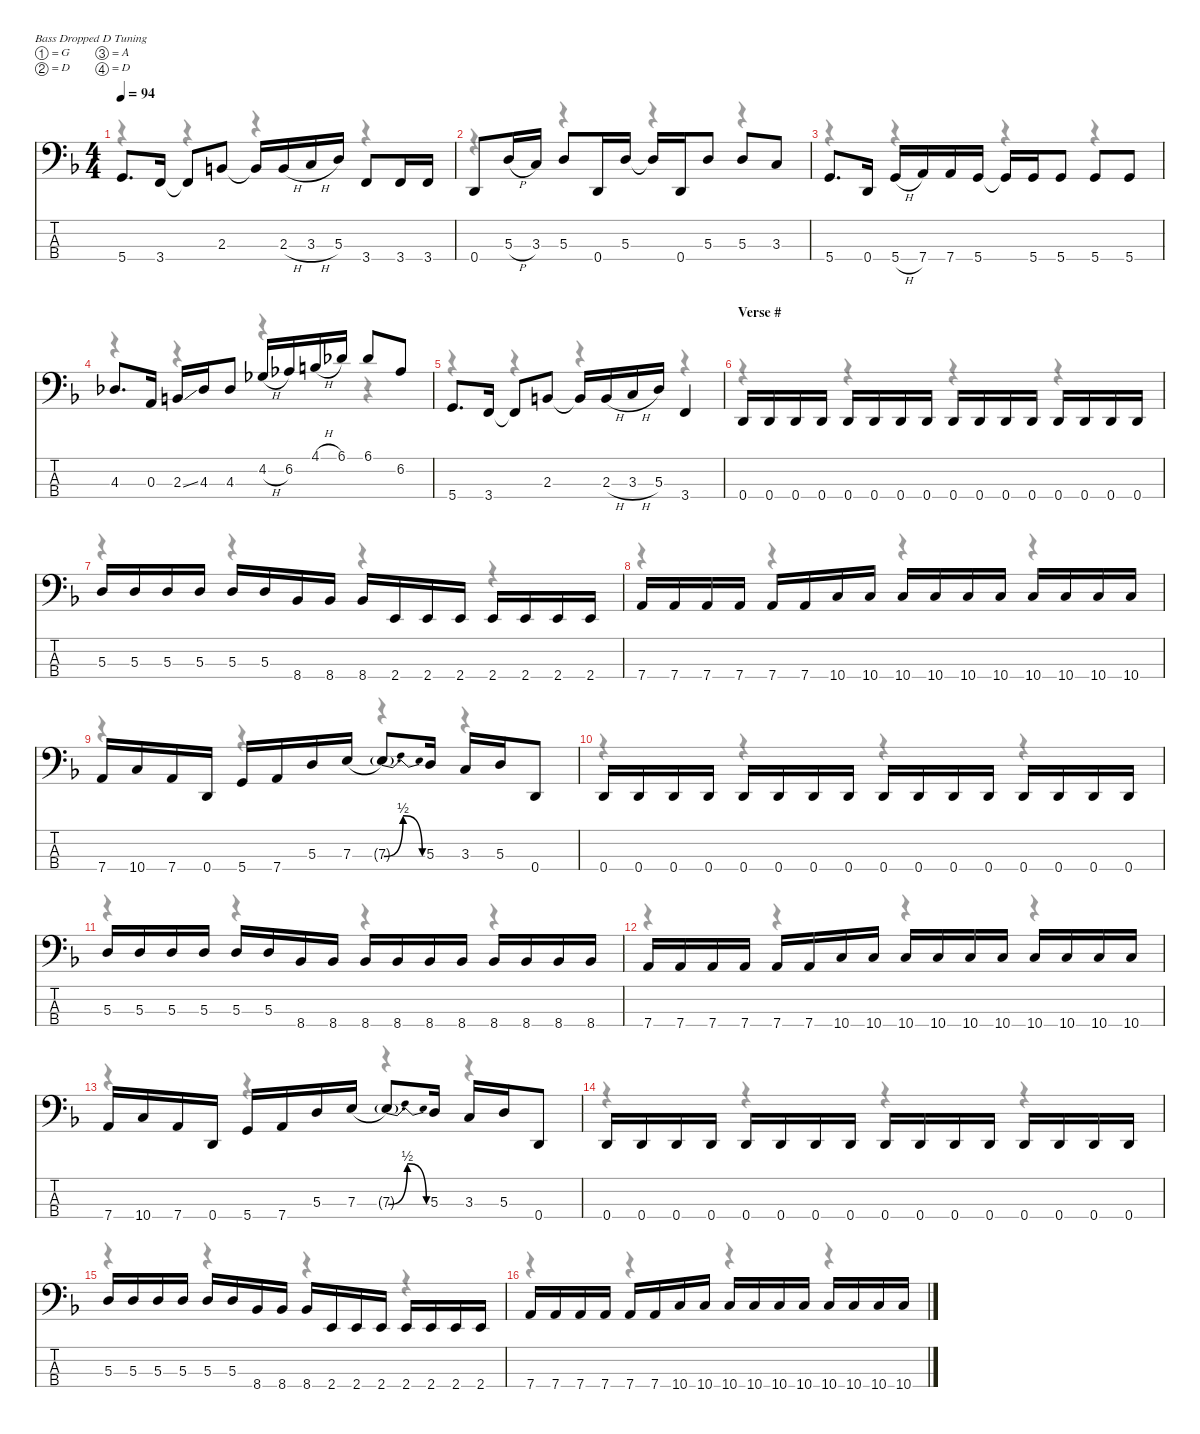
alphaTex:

\defaultSystemsLayout 4
\hideDynamics
\bracketExtendMode nobrackets
\singleTrackTrackNamePolicy hidden
\multiTrackTrackNamePolicy hidden
\otherSystemsTrackNameOrientation horizontal
\track ("M. Mendez" "el.bs.") {instrument electricbassfinger}
\staff {score tabs}
\tuning (G2 D2 A1 D1)
\voice
\ts (4 4)
\tempo 94
\clef f4
\ks dminor
5.4{acc forcenatural}.8{d dy f beam Up} 3.4{acc forcenatural}.16{beam Up} 3.4{t acc forcenatural}.8{beam Up} 2.3{acc forcenatural}.8{beam Up} 2.3{t acc forcenatural}.16{beam Up} 2.3{h acc forcenatural}.16{beam Up} 3.3{h acc forcenatural}.16{beam Up} 5.3{acc forcenatural}.16{beam Up} 3.4{acc forcenatural}.8{beam Up} 3.4{acc forcenatural}.16{beam Up} 3.4{acc forcenatural}.16{beam Up} |
0.4{acc forcenatural}.8{beam Up} 5.3{h acc forcenatural}.16{beam Up} 3.3{acc forcenatural}.16{beam Up} 5.3{acc forcenatural}.8{beam Up} 0.4{acc forcenatural}.16{beam Up} 5.3{acc forcenatural}.16{beam Up} 5.3{t acc forcenatural}.16{beam Up} 0.4{acc forcenatural}.16{beam Up} 5.3{acc forcenatural}.8{beam Up} 5.3{acc forcenatural}.8{beam Up} 3.3{acc forcenatural}.8{beam Up} |
5.4{acc forcenatural}.8{d beam Up} 0.4{acc forcenatural}.16{beam Up} 5.4{h acc forcenatural}.16{beam Up} 7.4{acc forcenatural}.16{dy ff beam Up} 7.4{acc forcenatural}.16{dy f beam Up} 5.4{acc forcenatural}.16{beam Up} 5.4{t acc forcenatural}.16{beam Up} 5.4{acc forcenatural}.16{beam Up} 5.4{acc forcenatural}.8{beam Up} 5.4{acc forcenatural}.8{beam Up} 5.4{acc forcenatural}.8{beam Up} |
4.3{acc b}.8{d beam Up} 0.3{acc forcenatural}.16{beam Up} 2.3{ss acc forcenatural}.16{beam Up} 4.3{acc b}.16{beam Up} 4.3{acc b}.8{beam Up} 4.2{h acc b}.16{beam Up} 6.2{acc b}.16{beam Up} 4.1{h acc forcenatural}.16{beam Up} 6.1{acc b}.16{beam Up} 6.1{acc b}.8{beam Up} 6.2{acc b}.8{beam Up} |
5.4{acc forcenatural}.8{d beam Up} 3.4{acc forcenatural}.16{beam Up} 3.4{t acc forcenatural}.8{beam Up} 2.3{acc forcenatural}.8{beam Up} 2.3{t acc forcenatural}.16{beam Up} 2.3{h acc forcenatural}.16{beam Up} 3.3{h acc forcenatural}.16{beam Up} 5.3{acc forcenatural}.16{beam Up} 3.4{acc forcenatural}.4{beam Up} |
\section ("" "Verse #")
0.4{acc forcenatural}.16{beam Up} 0.4{acc forcenatural}.16{beam Up} 0.4{acc forcenatural}.16{beam Up} 0.4{acc forcenatural}.16{beam Up} 0.4{acc forcenatural}.16{beam Up} 0.4{acc forcenatural}.16{beam Up} 0.4{acc forcenatural}.16{beam Up} 0.4{acc forcenatural}.16{beam Up} 0.4{acc forcenatural}.16{beam Up} 0.4{acc forcenatural}.16{beam Up} 0.4{acc forcenatural}.16{beam Up} 0.4{acc forcenatural}.16{beam Up} 0.4{acc forcenatural}.16{beam Up} 0.4{acc forcenatural}.16{beam Up} 0.4{acc forcenatural}.16{beam Up} 0.4{acc forcenatural}.16{beam Up} |
5.3{acc forcenatural}.16{beam Up} 5.3{acc forcenatural}.16{beam Up} 5.3{acc forcenatural}.16{beam Up} 5.3{acc forcenatural}.16{beam Up} 5.3{acc forcenatural}.16{beam Up} 5.3{acc forcenatural}.16{beam Up} 8.4{acc b}.16{beam Up} 8.4{acc b}.16{beam Up} 8.4{acc b}.16{beam Up} 2.4{acc forcenatural}.16{dy fff beam Up} 2.4{acc forcenatural}.16{beam Up} 2.4{acc forcenatural}.16{beam Up} 2.4{acc forcenatural}.16{beam Up} 2.4{acc forcenatural}.16{dy f beam Up} 2.4{acc forcenatural}.16{dy fff beam Up} 2.4{acc forcenatural}.16{beam Up} |
7.4{acc forcenatural}.16{dy f beam Up} 7.4{acc forcenatural}.16{beam Up} 7.4{acc forcenatural}.16{beam Up} 7.4{acc forcenatural}.16{beam Up} 7.4{acc forcenatural}.16{beam Up} 7.4{acc forcenatural}.16{beam Up} 10.4{acc forcenatural}.16{beam Up} 10.4{acc forcenatural}.16{beam Up} 10.4{acc forcenatural}.16{beam Up} 10.4{acc forcenatural}.16{beam Up} 10.4{acc forcenatural}.16{beam Up} 10.4{acc forcenatural}.16{beam Up} 10.4{acc forcenatural}.16{beam Up} 10.4{acc forcenatural}.16{beam Up} 10.4{acc forcenatural}.16{beam Up} 10.4{acc forcenatural}.16{beam Up} |
7.4{acc forcenatural}.16{dy ff beam Up} 10.4{acc forcenatural}.16{beam Up} 7.4{acc forcenatural}.16{dy f beam Up} 0.4{acc forcenatural}.16{dy ff beam Up} 5.4{acc forcenatural}.16{beam Up} 7.4{acc forcenatural}.16{beam Up} 5.3{acc forcenatural}.16{beam Up} 7.3{be (hold 0 0 60 0) acc forcenatural}.16{beam Up} 7.3{be (bendrelease 0 0 30 2 30 2 60 0) t acc forcenatural}.8{d beam Up} 5.3{acc forcenatural}.16{beam Up} 3.3{acc forcenatural}.16{beam Up} 5.3{acc forcenatural}.16{dy f beam Up} 0.4{acc forcenatural}.8{beam Up} |
0.4{acc forcenatural}.16{beam Up} 0.4{acc forcenatural}.16{beam Up} 0.4{acc forcenatural}.16{beam Up} 0.4{acc forcenatural}.16{beam Up} 0.4{acc forcenatural}.16{beam Up} 0.4{acc forcenatural}.16{beam Up} 0.4{acc forcenatural}.16{beam Up} 0.4{acc forcenatural}.16{beam Up} 0.4{acc forcenatural}.16{beam Up} 0.4{acc forcenatural}.16{beam Up} 0.4{acc forcenatural}.16{beam Up} 0.4{acc forcenatural}.16{beam Up} 0.4{acc forcenatural}.16{beam Up} 0.4{acc forcenatural}.16{beam Up} 0.4{acc forcenatural}.16{beam Up} 0.4{acc forcenatural}.16{beam Up} |
5.3{acc forcenatural}.16{dy ff beam Up} 5.3{acc forcenatural}.16{beam Up} 5.3{acc forcenatural}.16{beam Up} 5.3{acc forcenatural}.16{beam Up} 5.3{acc forcenatural}.16{beam Up} 5.3{acc forcenatural}.16{beam Up} 8.4{acc b}.16{dy f beam Up} 8.4{acc b}.16{beam Up} 8.4{acc b}.16{beam Up} 8.4{acc b}.16{beam Up} 8.4{acc b}.16{beam Up} 8.4{acc b}.16{beam Up} 8.4{acc b}.16{beam Up} 8.4{acc b}.16{beam Up} 8.4{acc b}.16{beam Up} 8.4{acc b}.16{beam Up} |
7.4{acc forcenatural}.16{beam Up} 7.4{acc forcenatural}.16{beam Up} 7.4{acc forcenatural}.16{beam Up} 7.4{acc forcenatural}.16{beam Up} 7.4{acc forcenatural}.16{beam Up} 7.4{acc forcenatural}.16{beam Up} 10.4{acc forcenatural}.16{beam Up} 10.4{acc forcenatural}.16{beam Up} 10.4{acc forcenatural}.16{beam Up} 10.4{acc forcenatural}.16{beam Up} 10.4{acc forcenatural}.16{beam Up} 10.4{acc forcenatural}.16{beam Up} 10.4{acc forcenatural}.16{beam Up} 10.4{acc forcenatural}.16{beam Up} 10.4{acc forcenatural}.16{beam Up} 10.4{acc forcenatural}.16{beam Up} |
7.4{acc forcenatural}.16{dy ff beam Up} 10.4{acc forcenatural}.16{beam Up} 7.4{acc forcenatural}.16{dy f beam Up} 0.4{acc forcenatural}.16{dy ff beam Up} 5.4{acc forcenatural}.16{beam Up} 7.4{acc forcenatural}.16{beam Up} 5.3{acc forcenatural}.16{beam Up} 7.3{be (hold 0 0 60 0) acc forcenatural}.16{beam Up} 7.3{be (bendrelease 0 0 30 2 30 2 60 0) t acc forcenatural}.8{d beam Up} 5.3{acc forcenatural}.16{beam Up} 3.3{acc forcenatural}.16{beam Up} 5.3{acc forcenatural}.16{dy f beam Up} 0.4{acc forcenatural}.8{beam Up} |
0.4{acc forcenatural}.16{beam Up} 0.4{acc forcenatural}.16{beam Up} 0.4{acc forcenatural}.16{beam Up} 0.4{acc forcenatural}.16{beam Up} 0.4{acc forcenatural}.16{beam Up} 0.4{acc forcenatural}.16{beam Up} 0.4{acc forcenatural}.16{beam Up} 0.4{acc forcenatural}.16{beam Up} 0.4{acc forcenatural}.16{beam Up} 0.4{acc forcenatural}.16{beam Up} 0.4{acc forcenatural}.16{beam Up} 0.4{acc forcenatural}.16{beam Up} 0.4{acc forcenatural}.16{beam Up} 0.4{acc forcenatural}.16{beam Up} 0.4{acc forcenatural}.16{beam Up} 0.4{acc forcenatural}.16{beam Up} |
5.3{acc forcenatural}.16{dy ff beam Up} 5.3{acc forcenatural}.16{beam Up} 5.3{acc forcenatural}.16{beam Up} 5.3{acc forcenatural}.16{beam Up} 5.3{acc forcenatural}.16{beam Up} 5.3{acc forcenatural}.16{beam Up} 8.4{acc b}.16{dy f beam Up} 8.4{acc b}.16{beam Up} 8.4{acc b}.16{beam Up} 2.4{acc forcenatural}.16{beam Up} 2.4{acc forcenatural}.16{beam Up} 2.4{acc forcenatural}.16{beam Up} 2.4{acc forcenatural}.16{beam Up} 2.4{acc forcenatural}.16{beam Up} 2.4{acc forcenatural}.16{beam Up} 2.4{acc forcenatural}.16{beam Up} |
7.4{acc forcenatural}.16{beam Up} 7.4{acc forcenatural}.16{beam Up} 7.4{acc forcenatural}.16{beam Up} 7.4{acc forcenatural}.16{beam Up} 7.4{acc forcenatural}.16{beam Up} 7.4{acc forcenatural}.16{beam Up} 10.4{acc forcenatural}.16{beam Up} 10.4{acc forcenatural}.16{beam Up} 10.4{acc forcenatural}.16{beam Up} 10.4{acc forcenatural}.16{beam Up} 10.4{acc forcenatural}.16{beam Up} 10.4{acc forcenatural}.16{beam Up} 10.4{acc forcenatural}.16{beam Up} 10.4{acc forcenatural}.16{beam Up} 10.4{acc forcenatural}.16{beam Up} 10.4{acc forcenatural}.16{beam Up}
\voice
\clef f4
\ottava regular
\simile none
\ks dminor
r.4{dy mf beam Down} r.4{beam Down} r.4{beam Down} r.4{beam Down} |
r.4{beam Down} r.4{beam Down} r.4{beam Down} r.4{beam Down} |
r.4{beam Down} r.4{beam Down} r.4{beam Down} r.4{beam Down} |
r.4{beam Down} r.4{beam Down} r.4{beam Down} r.4{beam Down} |
r.4{beam Down} r.4{beam Down} r.4{beam Down} r.4{beam Down} |
r.4{beam Down} r.4{beam Down} r.4{beam Down} r.4{beam Down} |
r.4{beam Down} r.4{beam Down} r.4{beam Down} r.4{beam Down} |
r.4{beam Down} r.4{beam Down} r.4{beam Down} r.4{beam Down} |
r.4{beam Down} r.4{beam Down} r.4{beam Down} r.4{beam Down} |
r.4{beam Down} r.4{beam Down} r.4{beam Down} r.4{beam Down} |
r.4{beam Down} r.4{beam Down} r.4{beam Down} r.4{beam Down} |
r.4{beam Down} r.4{beam Down} r.4{beam Down} r.4{beam Down} |
r.4{beam Down} r.4{beam Down} r.4{beam Down} r.4{beam Down} |
r.4{beam Down} r.4{beam Down} r.4{beam Down} r.4{beam Down} |
r.4{beam Down} r.4{beam Down} r.4{beam Down} r.4{beam Down} |
r.4{beam Down} r.4{beam Down} r.4{beam Down} r.4{beam Down}
